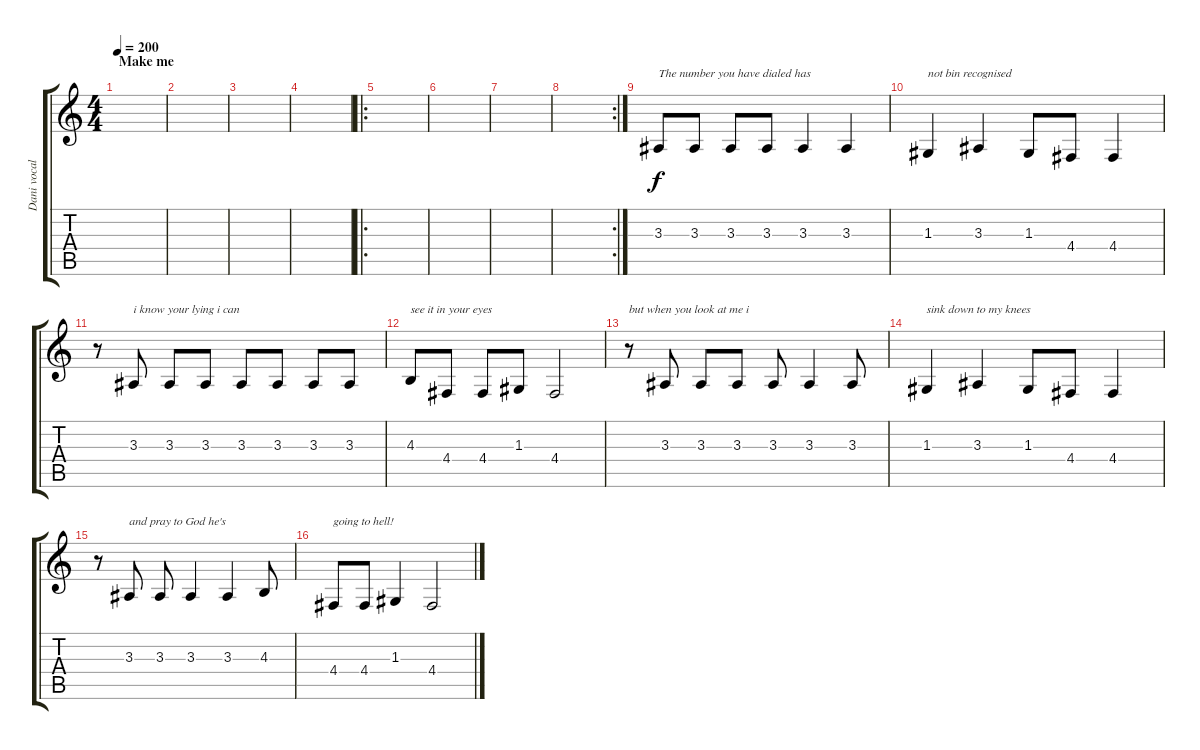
\track ("Dani vocals" "Dani vocal") {instrument tenorsax}
\staff {score tabs}
\tuning (E4 B3 G3 D3 A2 E2) {hide}
\ts (4 4)
\section ("" "Make me")
\tempo 200
\clef g2
\ks c
|
|
|
|
\ro
|
|
|
\rc 2
|
3.3.8{txt "The number you have dialed has"} 3.3.8 3.3.8 3.3.8 3.3.4 3.3.4 |
1.3.4{txt "not bin recognised"} 3.3.4 1.3.8 4.4.8 4.4.4 |
r.8 3.3.8{txt "i know your lying i can"} 3.3.8 3.3.8 3.3.8 3.3.8 3.3.8 3.3.8 |
4.3.8{txt "see it in your eyes"} 4.4.8 4.4.8 1.3.8 4.4.2 |
r.8{txt "but when you look at me i"} 3.3.8 3.3.8 3.3.8 3.3.8 3.3.4 3.3.8 |
1.3.4{txt "sink down to my knees"} 3.3.4 1.3.8 4.4.8 4.4.4 |
r.8 3.3.8{txt "and pray to God he's"} 3.3.8 3.3.4 3.3.4 4.3.8 |
4.4.8{txt "going to hell!"} 4.4.8 1.3.4 4.4.2
